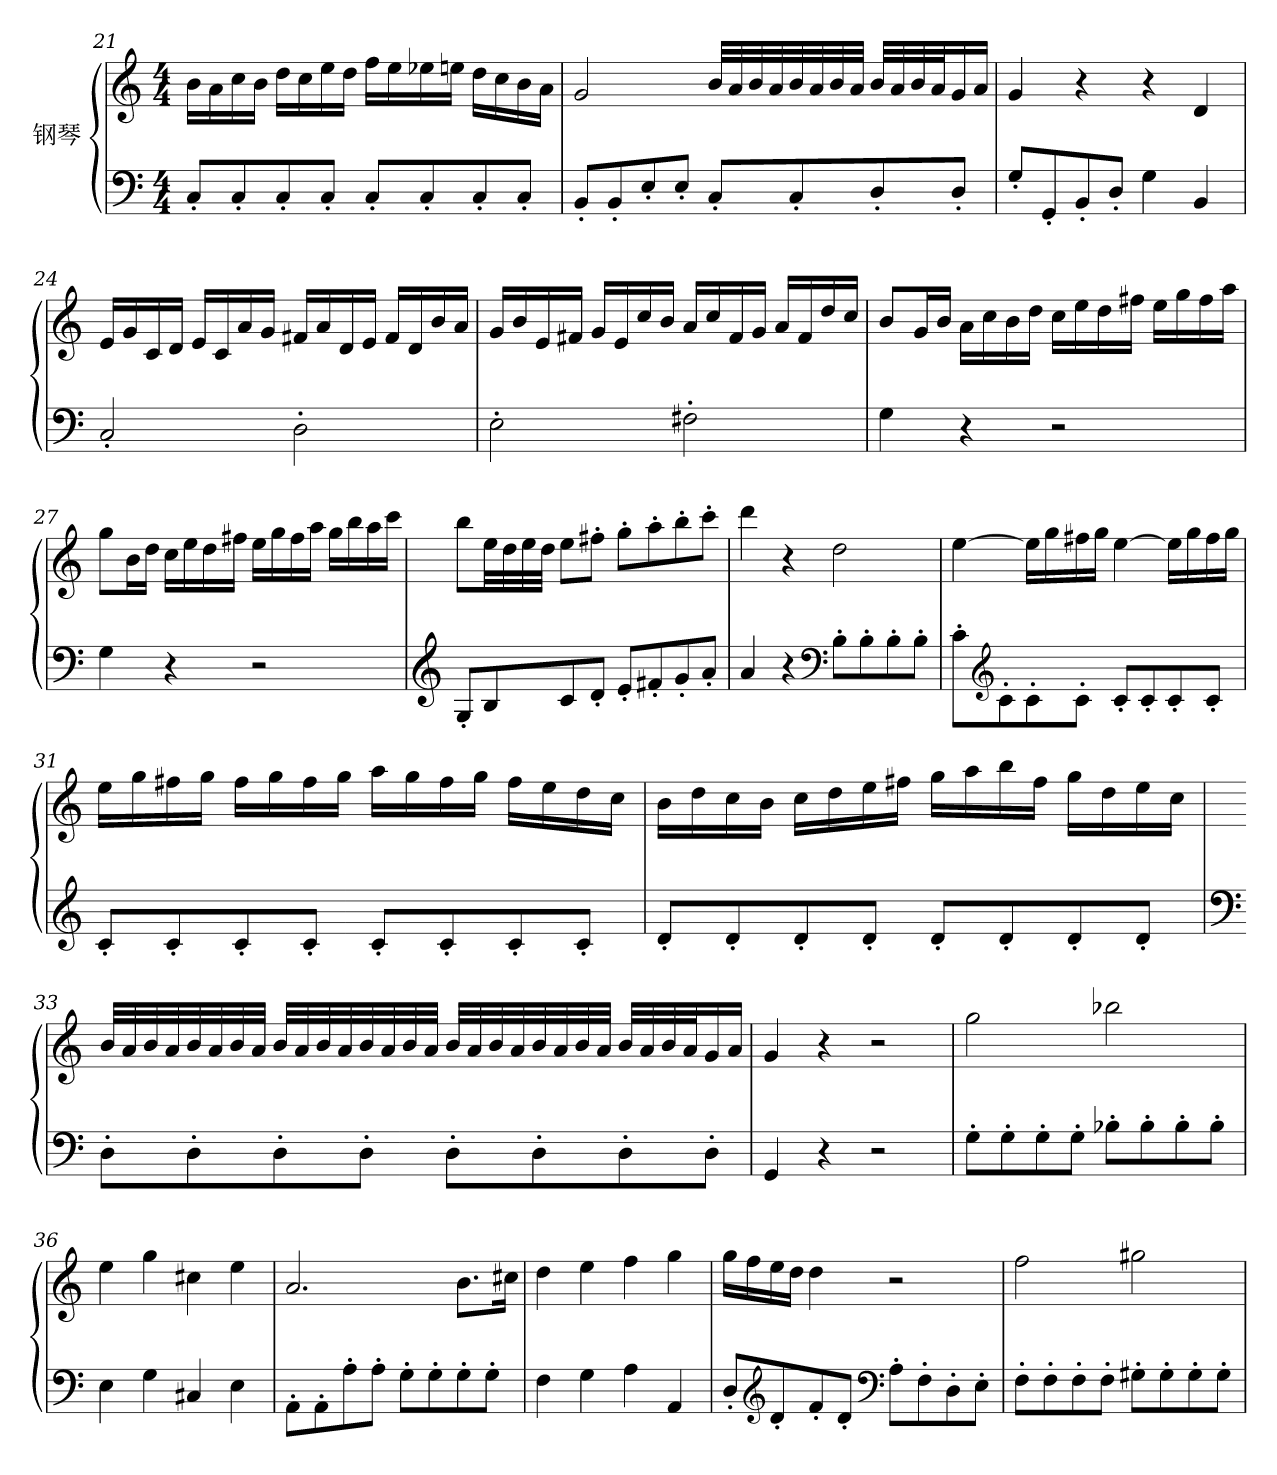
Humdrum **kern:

**kern	**kern
*part2	*part1
*staff2	*staff1
*I"钢琴	*I"钢琴
!!LO:PB:g=z
*clefF4	*clefG2
*k[]	*k[]
*M4/4	*M4/4
=21	=21
8C'/L	16b\LL
.	16a\
8C'/	16cc\
.	16b\JJ
8C'/	16dd\LL
.	16cc\
8C'/J	16ee\
.	16dd\JJ
8C'/L	16ff\LL
.	16ee\
8C'/	16ee-X\
.	16een\JJ
8C'/	16dd\LL
.	16cc\
8C'/J	16b\
.	16a\JJ
=22	=22
8BB'/L	2g/
8BB'/	.
8E'/	.
8E'/J	.
8C'/L	32b/LLL
.	32a/
.	32b/
.	32a/
8C'/	32b/
.	32a/
.	32b/
.	32a/JJJ
8D'/	32b/LLL
.	32a/
.	32b/
.	32a/J
8D'/J	16g/
.	16a/JJ
=23	=23
8G'/L	4g/
8GG'/	.
8BB'/	4r
8D'/J	.
4G\	4r
4BB/	4d/
!!LO:LB:g=z
=24	=24
2C'/	16e/LL
.	16g/
.	16c/
.	16d/JJ
.	16e/LL
.	16c/
.	16a/
.	16g/JJ
2D'\	16f#X/LL
.	16a/
.	16d/
.	16e/JJ
.	16f#/LL
.	16d/
.	16b/
.	16a/JJ
=25	=25
2E'\	16g/LL
.	16b/
.	16e/
.	16f#X/JJ
.	16g/LL
.	16e/
.	16cc/
.	16b/JJ
2F#X'\	16a/LL
.	16cc/
.	16f#/
.	16g/JJ
.	16a/LL
.	16f#/
.	16dd/
.	16cc/JJ
!!LO:LB:g=z
=26	=26
4G\	8b/L
.	16g/L
.	16b/JJ
4r	16a\LL
.	16cc\
.	16b\
.	16dd\JJ
2r	16cc\LL
.	16ee\
.	16dd\
.	16ff#X\JJ
.	16ee\LL
.	16gg\
.	16ff#\
.	16aa\JJ
=27	=27
4G\	8gg\L
.	16b\L
.	16dd\JJ
4r	16cc\LL
.	16ee\
.	16dd\
.	16ff#X\JJ
2r	16ee\LL
.	16gg\
.	16ff#\
.	16aa\JJ
.	16gg\LL
.	16bb\
.	16aa\
.	16ccc\JJ
!!LO:LB:g=z
=28	=28
*clefG2	*
8G'/L	8bb\L
8B/	32ee\LL
.	32dd\
.	32ee\
.	32dd\JJJ
8c/	8ee\L
8d'/J	8ff#X'\J
8e'/L	8gg'\L
8f#X'/	8aa'\
8g'/	8bb'\
8a'/J	8ccc'\J
=29	=29
4a/	4ddd\
4r	4r
*clefF4	*
8B'\L	2dd\
8B'\	.
8B'\	.
8B'\J	.
=30	=30
8c'\L	[4ee\
*clefG2	*
8c'\	.
8c'\	16ee\LL]
.	16gg\
8c'\J	16ff#X\
.	16gg\JJ
8c'/L	[4ee\
8c'/	.
8c'/	16ee\LL]
.	16gg\
8c'/J	16ff#\
.	16gg\JJ
!!LO:LB:g=z
=31	=31
8c'/L	16ee\LL
.	16gg\
8c'/	16ff#X\
.	16gg\JJ
8c'/	16ff#\LL
.	16gg\
8c'/J	16ff#\
.	16gg\JJ
8c'/L	16aa\LL
.	16gg\
8c'/	16ff#\
.	16gg\JJ
8c'/	16ff#\LL
.	16ee\
8c'/J	16dd\
.	16cc\JJ
=32	=32
8d'/L	16b\LL
.	16dd\
8d'/	16cc\
.	16b\JJ
8d'/	16cc\LL
.	16dd\
8d'/J	16ee\
.	16ff#X\JJ
8d'/L	16gg\LL
.	16aa\
8d'/	16bb\
.	16ff#\JJ
8d'/	16gg\LL
.	16dd\
8d'/J	16ee\
.	16cc\JJ
!!LO:LB:g=z
=33	=33
*clefF4	*
8D'\L	32b/LLL
.	32a/
.	32b/
.	32a/
8D'\	32b/
.	32a/
.	32b/
.	32a/JJJ
8D'\	32b/LLL
.	32a/
.	32b/
.	32a/
8D'\J	32b/
.	32a/
.	32b/
.	32a/JJJ
8D'\L	32b/LLL
.	32a/
.	32b/
.	32a/
8D'\	32b/
.	32a/
.	32b/
.	32a/JJJ
8D'\	32b/LLL
.	32a/
.	32b/
.	32a/J
8D'\J	16g/
.	16a/JJ
=34	=34
4GG/	4g/
4r	4r
2r	2r
=35	=35
8G'\L	2gg\
8G'\	.
8G'\	.
8G'\J	.
8B-X'\L	2bb-X\
8B-'\	.
8B-'\	.
8B-'\J	.
!!LO:PB:g=z
=36	=36
4E\	4ee\
4G\	4gg\
4C#X/	4cc#X\
4E\	4ee\
=37	=37
8AA'\L	2.a/
8AA'\	.
8A'\	.
8A'\J	.
8G'\L	.
8G'\	.
8G'\	8.b\L
8G'\J	.
.	16cc#X\Jk
=38	=38
4F\	4dd\
4G\	4ee\
4A\	4ff\
4AA/	4gg\
=39	=39
8D'/L	16gg\LL
.	16ff\
*clefG2	*
8d'/	16ee\
.	16dd\JJ
8f'/	4dd\
8d'/J	.
*clefF4	*
8A'\L	2r
8F'\	.
8D'\	.
8E'\J	.
=40	=40
8F'\L	2ff\
8F'\	.
8F'\	.
8F'\J	.
8G#X'\L	2gg#X\
8G#'\	.
8G#'\	.
8G#'\J	.
=	=
*-	*-
